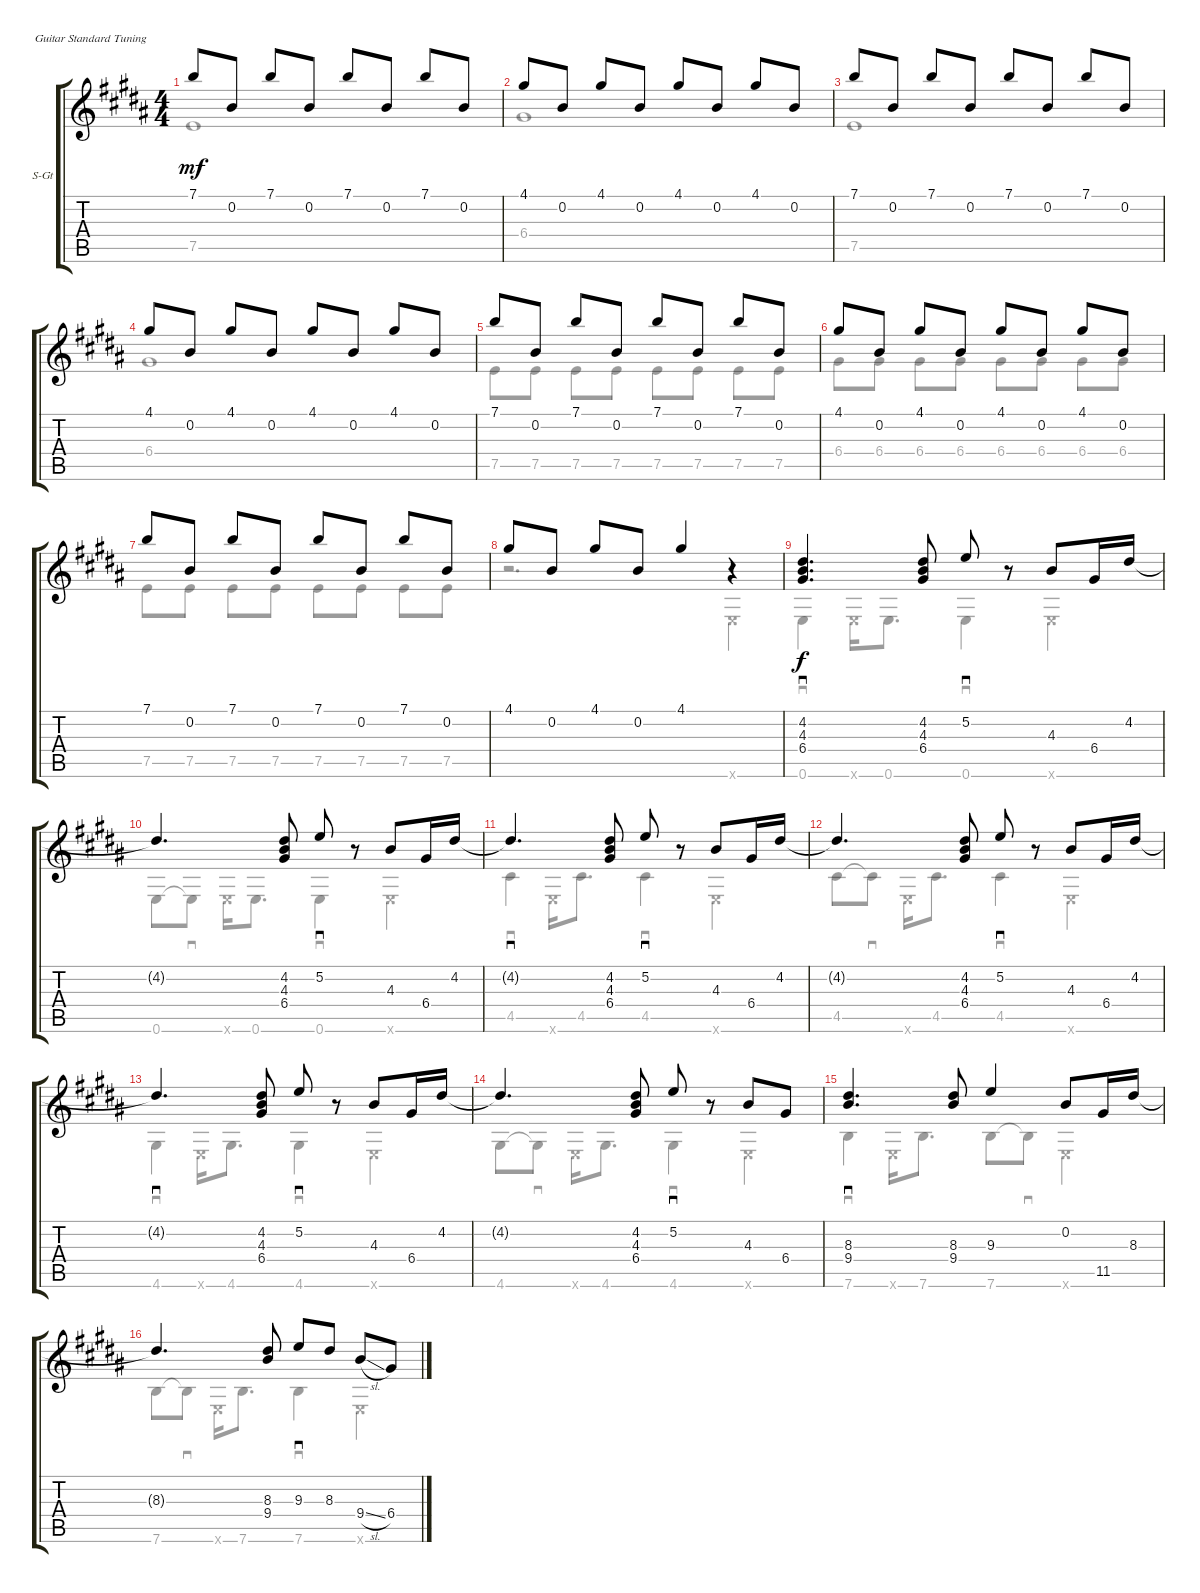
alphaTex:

\defaultSystemsLayout 4
\bracketExtendMode groupsimilarinstruments
\firstSystemTrackNameOrientation horizontal
\otherSystemsTrackNameOrientation horizontal
\track ("Steel Guitar" "S-Gt") {instrument acousticguitarsteel}
\staff {score tabs}
\tuning (E4 B3 G3 D3 A2 E2)
\voice
\ts (4 4)
\scale
0.570332
\tempo (120 hide)
\accidentals auto
\clef g2
\ottava regular
\simile none
\ks b
7.1.8{dy mf instrument acousticguitarsteel} 0.2.8 7.1.8 0.2.8 7.1.8 0.2.8 7.1.8 0.2.8 |
\scale
0.429668 4.1.8 0.2.8 4.1.8 0.2.8 4.1.8 0.2.8 4.1.8 0.2.8 |
\scale
0.531429 7.1.8 0.2.8 7.1.8 0.2.8 7.1.8 0.2.8 7.1.8 0.2.8 |
\scale
0.468661 4.1.8 0.2.8 4.1.8 0.2.8 4.1.8 0.2.8 4.1.8 0.2.8 |
\scale
0.541429 7.1.8 0.2.8 7.1.8 0.2.8 7.1.8 0.2.8 7.1.8 0.2.8 |
\scale
0.458689 4.1.8 0.2.8 4.1.8 0.2.8 4.1.8 0.2.8 4.1.8 0.2.8 |
\scale
0.551429 7.1.8 0.2.8 7.1.8 0.2.8 7.1.8 0.2.8 7.1.8 0.2.8 |
\scale
0.448718 4.1.8 0.2.8 4.1.8 0.2.8 4.1.4 r.4 |
\scale
0.552074 (4.2 4.3 6.4).4{d sd dy f} (4.2 4.3 6.4).8 5.2.8{sd} r.8 4.3.8 6.4.16 4.2.16 |
\scale
0.448283 4.2{t}.4{d} (4.2 4.3 6.4).8 5.2.8{sd} r.8 4.3.8 6.4.16 4.2.16 |
\scale
0.535714 4.2{t}.4{d sd} (4.2 4.3 6.4).8 5.2.8{sd} r.8 4.3.8 6.4.16 4.2.16 |
\scale
0.464387 4.2{t}.4{d} (4.2 4.3 6.4).8 5.2.8{sd} r.8 4.3.8 6.4.16 4.2.16 |
\scale
0.535714 4.2{t}.4{d sd} (4.2 4.3 6.4).8 5.2.8{sd} r.8 4.3.8 6.4.16 4.2.16 |
\scale
0.464387 4.2{t}.4{d} (4.2 4.3 6.4).8 5.2.8{sd} r.8 4.3.8 6.4.8 |
\scale
0.539584 (8.3 9.4).4{d sd} (8.3 9.4).8 9.3.4 0.2.8 11.5.16 8.3.16 |
\scale
0.460581 8.3{t}.4{d} (8.3 9.4).8 9.3.8{sd} 8.3.8 9.4{sl}.8 6.4.8
\voice
\clef g2
\ottava regular
\simile none
\ks b
7.5.1{dy mf} |
6.4.1 |
7.5.1 |
6.4.1 |
7.5.8 7.5.8 7.5.8 7.5.8 7.5.8 7.5.8 7.5.8 7.5.8 |
6.4.8 6.4.8 6.4.8 6.4.8 6.4.8 6.4.8 6.4.8 6.4.8 |
7.5.8 7.5.8 7.5.8 7.5.8 7.5.8 7.5.8 7.5.8 7.5.8 |
r.2{d} 0.6{x}.4 |
0.6.4{sd dy f} 0.6{x}.16 0.6.8{d} 0.6.4{sd} 0.6{x}.4 |
0.6.8 0.6{t}.8{sd} 0.6{x}.16 0.6.8{d} 0.6.4{sd} 0.6{x}.4 |
4.5.4{sd} 0.6{x}.16 4.5.8{d} 4.5.4{sd} 0.6{x}.4 |
4.5.8 4.5{t}.8{sd} 0.6{x}.16 4.5.8{d} 4.5.4{sd} 0.6{x}.4 |
4.6.4{sd} 0.6{x}.16 4.6.8{d} 4.6.4{sd} 0.6{x}.4 |
4.6.8 4.6{t}.8{sd} 0.6{x}.16 4.6.8{d} 4.6.4{sd} 0.6{x}.4 |
7.6.4{sd} 0.6{x}.16 7.6.8{d} 7.6.8 7.6{t}.8{sd} 0.6{x}.4 |
7.6.8 7.6{t}.8{sd} 0.6{x}.16 7.6.8{d} 7.6.4{sd} 0.6{x}.4
